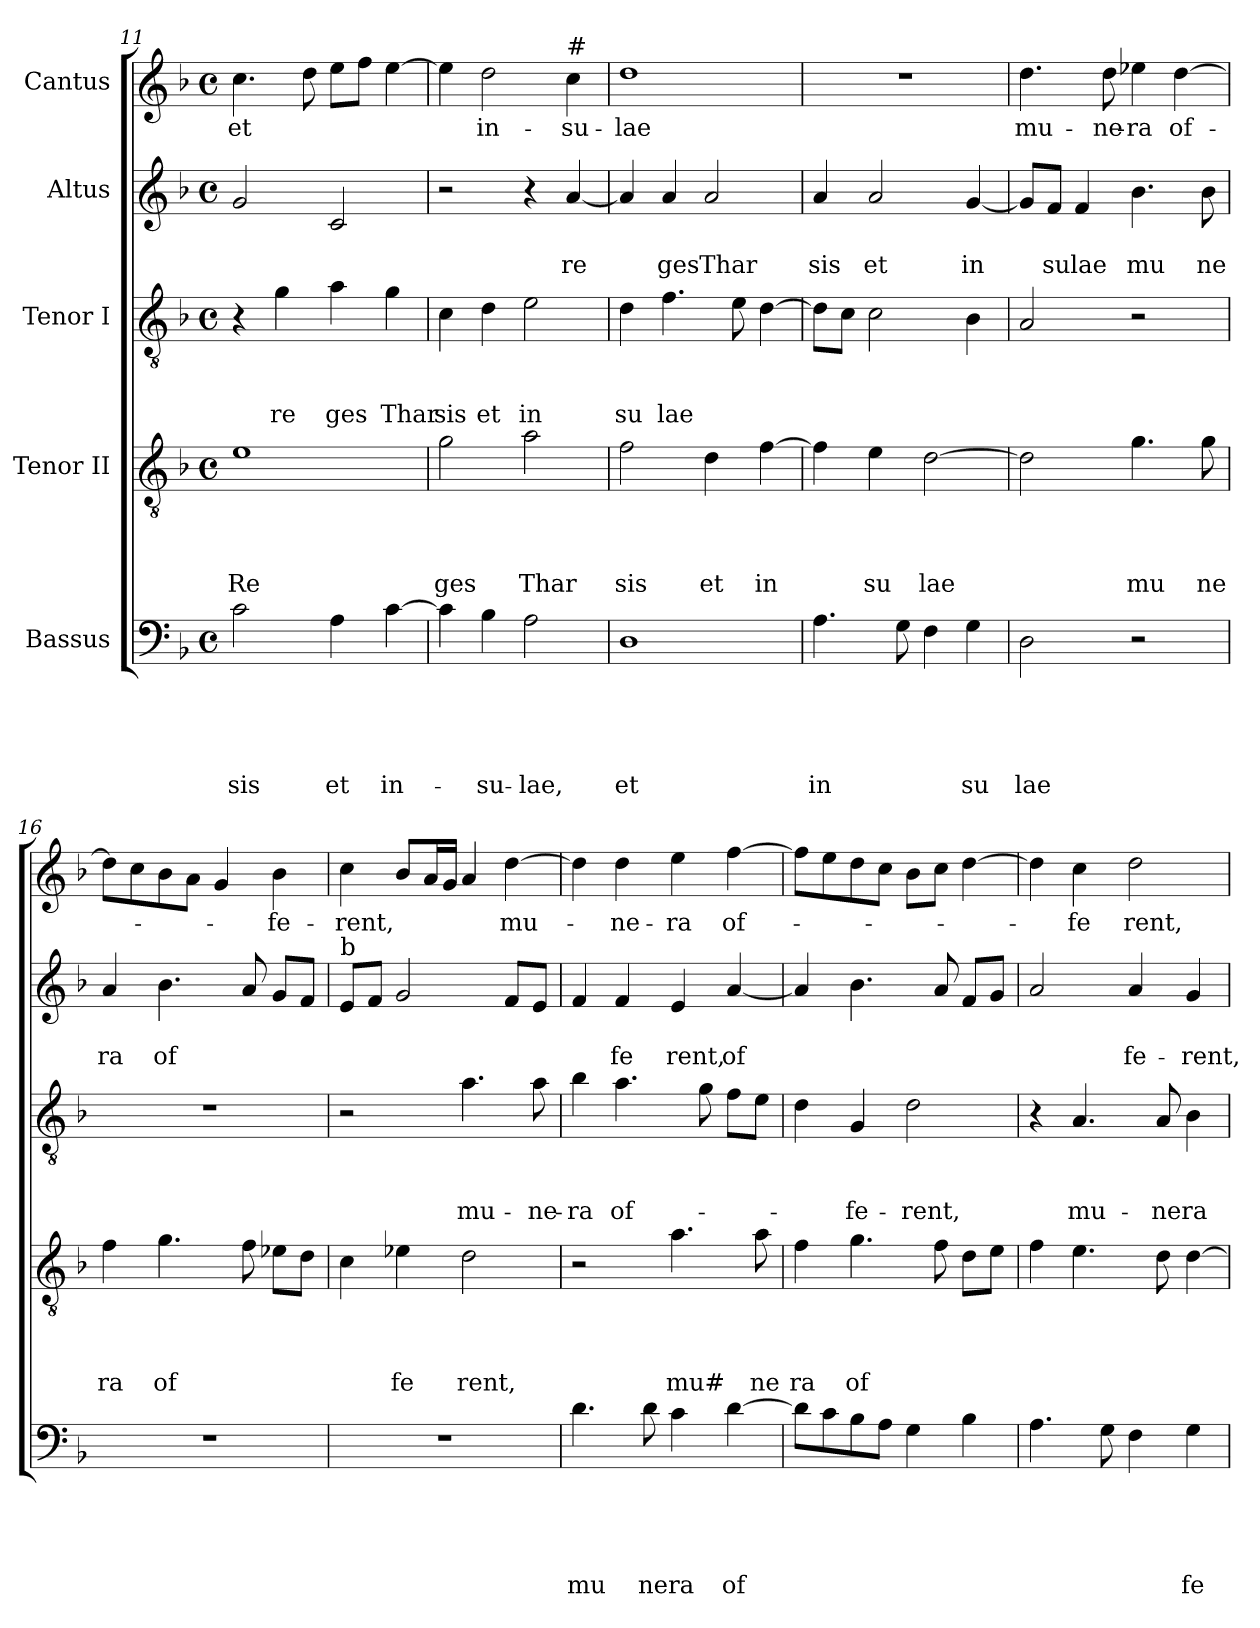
**kern	**text	**text	**text	**text	**text	**kern	**text	**text	**text	**text	**kern	**text	**text	**text	**kern	**text	**text	**kern	**text
*part5	*part5	*part5	*part5	*part5	*part5	*part4	*part4	*part4	*part4	*part4	*part3	*part3	*part3	*part3	*part2	*part2	*part2	*part1	*part1
*staff5	*staff5	*staff5	*staff5	*staff5	*staff5	*staff4	*staff4	*staff4	*staff4	*staff4	*staff3	*staff3	*staff3	*staff3	*staff2	*staff2	*staff2	*staff1	*staff1
*I"Bassus	*	*	*	*	*	*I"Tenor II	*	*	*	*	*I"Tenor I	*	*	*	*I"Altus	*	*	*I"Cantus	*
*clefF4	*	*	*	*	*	*clefGv2	*	*	*	*	*clefGv2	*	*	*	*clefG2	*	*	*clefG2	*
*k[b-]	*	*	*	*	*	*k[b-]	*	*	*	*	*k[b-]	*	*	*	*k[b-]	*	*	*k[b-]	*
*F:	*	*	*	*	*	*F:	*	*	*	*	*F:	*	*	*	*F:	*	*	*F:	*
*M4/4	*	*	*	*	*	*M4/4	*	*	*	*	*M4/4	*	*	*	*M4/4	*	*	*M4/4	*
*met(c)	*	*	*	*	*	*met(c)	*	*	*	*	*met(c)	*	*	*	*met(c)	*	*	*met(c)	*
=11	=11	=11	=11	=11	=11	=11	=11	=11	=11	=11	=11	=11	=11	=11	=11	=11	=11	=11	=11
!	!	!	!	!	!LO:LY:b	!	!	!	!	!LO:LY:b	!	!	!	!	!	!	!	!	!LO:LY:b
2c\	.	.	.	.	-sis	1e	.	.	.	Re	4r	.	.	.	2g/	.	.	4.cc\	et
!	!	!	!	!	!	!	!	!	!	!	!	!	!	!LO:LY:b	!	!	!	!	!
.	.	.	.	.	.	.	.	.	.	.	4g\	.	.	re	.	.	.	.	.
.	.	.	.	.	.	.	.	.	.	.	.	.	.	.	.	.	.	8dd\	.
!	!	!	!	!	!LO:LY:b	!	!	!	!	!	!	!	!	!LO:LY:b	!	!	!	!	!
4A\	.	.	.	.	et	.	.	.	.	.	4a\	.	.	ges	2c/	.	.	8ee\L	.
.	.	.	.	.	.	.	.	.	.	.	.	.	.	.	.	.	.	8ff\J	.
!	!	!	!	!	!LO:LY:b	!	!	!	!	!	!	!	!	!LO:LY:b	!	!	!	!	!
[>4c\	.	.	.	.	in-	.	.	.	.	.	4g\	.	.	Thar	.	.	.	[>4ee\	.
=12	=12	=12	=12	=12	=12	=12	=12	=12	=12	=12	=12	=12	=12	=12	=12	=12	=12	=12	=12
!	!	!	!	!	!	!	!	!	!	!LO:LY:b	!	!	!	!LO:LY:b	!	!	!	!	!
4c\]	.	.	.	.	.	2g\	.	.	.	ges	4c\	.	.	sis	2r	.	.	4ee\]	.
!	!	!	!	!	!LO:LY:b	!	!	!	!	!	!	!	!	!LO:LY:b	!	!	!	!	!LO:LY:b
4B-\	.	.	.	.	-su-	.	.	.	.	.	4d\	.	.	et	.	.	.	2dd\	in-
!	!	!	!	!	!LO:LY:b	!	!	!	!	!LO:LY:b	!	!	!	!LO:LY:b	!	!	!	!	!
2A\	.	.	.	.	-lae,	2a\	.	.	.	Thar	2e\	.	.	in	4r	.	.	.	.
!	!	!	!	!	!	!	!	!	!	!	!	!	!	!	!	!	!	!LO:TX:a:t=#	!
!	!	!	!	!	!	!	!	!	!	!	!	!	!	!	!	!	!LO:LY:b	!	!LO:LY:b
.	.	.	.	.	.	.	.	.	.	.	.	.	.	.	[<4a/	.	re	4cc\	-su-
=13	=13	=13	=13	=13	=13	=13	=13	=13	=13	=13	=13	=13	=13	=13	=13	=13	=13	=13	=13
!	!	!	!	!	!LO:LY:b	!	!	!	!	!LO:LY:b	!	!	!	!LO:LY:b	!	!	!	!	!LO:LY:b
1D	.	.	.	.	et	2f\	.	.	.	sis	4d\	.	.	su	4a/]	.	.	1dd	-lae
!	!	!	!	!	!	!	!	!	!	!	!	!	!	!LO:LY:b	!	!	!LO:LY:b	!	!
.	.	.	.	.	.	.	.	.	.	.	4.f\	.	.	lae	4a/	.	ges	.	.
!	!	!	!	!	!	!	!	!	!	!LO:LY:b	!	!	!	!	!	!	!LO:LY:b	!	!
.	.	.	.	.	.	4d\	.	.	.	et	.	.	.	.	2a/	.	Thar	.	.
.	.	.	.	.	.	.	.	.	.	.	8e\	.	.	.	.	.	.	.	.
!	!	!	!	!	!	!	!	!	!	!LO:LY:b	!	!	!	!	!	!	!	!	!
.	.	.	.	.	.	[<4f\	.	.	.	in	[<4d\	.	.	.	.	.	.	.	.
!!LO:LB:g=z
=14	=14	=14	=14	=14	=14	=14	=14	=14	=14	=14	=14	=14	=14	=14	=14	=14	=14	=14	=14
!	!	!	!	!	!LO:LY:b	!	!	!	!	!	!	!	!	!	!	!	!LO:LY:b	!	!
4.A\	.	.	.	.	in	4f\]	.	.	.	.	8d\L]	.	.	.	4a/	.	sis	1r	.
.	.	.	.	.	.	.	.	.	.	.	8c\J	.	.	.	.	.	.	.	.
!	!	!	!	!	!	!	!	!	!	!LO:LY:b	!	!	!	!	!	!	!LO:LY:b	!	!
.	.	.	.	.	.	4e\	.	.	.	su	2c\	.	.	.	2a/	.	et	.	.
8G\	.	.	.	.	.	.	.	.	.	.	.	.	.	.	.	.	.	.	.
!	!	!	!	!	!	!	!	!	!	!LO:LY:b	!	!	!	!	!	!	!	!	!
4F\	.	.	.	.	.	[>2d\	.	.	.	lae	.	.	.	.	.	.	.	.	.
!	!	!	!	!	!LO:LY:b	!	!	!	!	!	!	!	!	!	!	!	!LO:LY:b	!	!
4G\	.	.	.	.	su	.	.	.	.	.	4B-\	.	.	.	[<4g/	.	in	.	.
=15	=15	=15	=15	=15	=15	=15	=15	=15	=15	=15	=15	=15	=15	=15	=15	=15	=15	=15	=15
!	!	!	!	!	!LO:LY:b	!	!	!	!	!	!	!	!	!	!	!	!	!	!LO:LY:b
2D\	.	.	.	.	lae	2d\]	.	.	.	.	2A/	.	.	.	8g/L]	.	.	4.dd\	mu-
!	!	!	!	!	!	!	!	!	!	!	!	!	!	!	!	!	!LO:LY:b	!	!
.	.	.	.	.	.	.	.	.	.	.	.	.	.	.	8f/J	.	sulae	.	.
.	.	.	.	.	.	.	.	.	.	.	.	.	.	.	4f/	.	.	.	.
!	!	!	!	!	!	!	!	!	!	!	!	!	!	!	!	!	!	!	!LO:LY:b
.	.	.	.	.	.	.	.	.	.	.	.	.	.	.	.	.	.	8dd\	-ne-
!	!	!	!	!	!	!	!	!	!	!LO:LY:b	!	!	!	!	!	!	!LO:LY:b	!	!LO:LY:b
2r	.	.	.	.	.	4.g\	.	.	.	mu	2r	.	.	.	4.b-\	.	mu	4ee-X\	-ra
!	!	!	!	!	!	!	!	!	!	!	!	!	!	!	!	!	!	!	!LO:LY:b
.	.	.	.	.	.	.	.	.	.	.	.	.	.	.	.	.	.	[>4dd\	of-
!	!	!	!	!	!	!	!	!	!	!LO:LY:b	!	!	!	!	!	!	!LO:LY:b	!	!
.	.	.	.	.	.	8g\	.	.	.	ne	.	.	.	.	8b-\	.	ne	.	.
=16	=16	=16	=16	=16	=16	=16	=16	=16	=16	=16	=16	=16	=16	=16	=16	=16	=16	=16	=16
!	!	!	!	!	!	!	!	!	!	!LO:LY:b	!	!	!	!	!	!	!LO:LY:b	!	!
1r	.	.	.	.	.	4f\	.	.	.	ra	1r	.	.	.	4a/	.	ra	8dd\L]	.
.	.	.	.	.	.	.	.	.	.	.	.	.	.	.	.	.	.	8cc\	.
!	!	!	!	!	!	!	!	!	!	!LO:LY:b	!	!	!	!	!	!	!LO:LY:b	!	!
.	.	.	.	.	.	4.g\	.	.	.	of	.	.	.	.	4.b-\	.	of	8b-\	.
.	.	.	.	.	.	.	.	.	.	.	.	.	.	.	.	.	.	8a\J	.
.	.	.	.	.	.	.	.	.	.	.	.	.	.	.	.	.	.	4g/	.
.	.	.	.	.	.	8f\	.	.	.	.	.	.	.	.	8a/	.	.	.	.
!	!	!	!	!	!	!	!	!	!	!	!	!	!	!	!	!	!	!	!LO:LY:b
.	.	.	.	.	.	8e-X\L	.	.	.	.	.	.	.	.	8g/L	.	.	4b-\	-fe-
.	.	.	.	.	.	8d\J	.	.	.	.	.	.	.	.	8f/J	.	.	.	.
=17	=17	=17	=17	=17	=17	=17	=17	=17	=17	=17	=17	=17	=17	=17	=17	=17	=17	=17	=17
!	!	!	!	!	!	!	!	!	!	!	!	!	!	!	!LO:TX:a:t=b	!	!	!	!
!	!	!	!	!	!	!	!	!	!	!	!	!	!	!	!	!	!	!	!LO:LY:b
1r	.	.	.	.	.	4c\	.	.	.	.	2r	.	.	.	8e/L	.	.	4cc\	-rent,
.	.	.	.	.	.	.	.	.	.	.	.	.	.	.	8f/J	.	.	.	.
!	!	!	!	!	!	!	!	!	!	!LO:LY:b	!	!	!	!	!	!	!	!	!
.	.	.	.	.	.	4e-X\	.	.	.	fe	.	.	.	.	2g/	.	.	8b-/L	.
.	.	.	.	.	.	.	.	.	.	.	.	.	.	.	.	.	.	16a/L	.
.	.	.	.	.	.	.	.	.	.	.	.	.	.	.	.	.	.	16g/JJ	.
!	!	!	!	!	!	!	!	!	!	!LO:LY:b	!	!	!	!LO:LY:b	!	!	!	!	!
.	.	.	.	.	.	2d\	.	.	.	rent,	4.a\	.	.	mu-	.	.	.	4a/	.
!	!	!	!	!	!	!	!	!	!	!	!	!	!	!	!	!	!	!	!LO:LY:b
.	.	.	.	.	.	.	.	.	.	.	.	.	.	.	8f/L	.	.	[>4dd\	mu-
!	!	!	!	!	!	!	!	!	!	!	!	!	!	!LO:LY:b	!	!	!	!	!
.	.	.	.	.	.	.	.	.	.	.	8a\	.	.	-ne-	8e/J	.	.	.	.
=18	=18	=18	=18	=18	=18	=18	=18	=18	=18	=18	=18	=18	=18	=18	=18	=18	=18	=18	=18
!	!	!	!	!	!LO:LY:b	!	!	!	!	!	!	!	!	!LO:LY:b	!	!	!	!	!
4.d\	.	.	.	.	mu	2r	.	.	.	.	4b-\	.	.	-ra	4f/	.	.	4dd\]	.
!	!	!	!	!	!	!	!	!	!	!	!	!	!	!LO:LY:b	!	!	!LO:LY:b	!	!LO:LY:b
.	.	.	.	.	.	.	.	.	.	.	4.a\	.	.	of-	4f/	.	fe	4dd\	-ne-
!	!	!	!	!	!LO:LY:b	!	!	!	!	!	!	!	!	!	!	!	!	!	!
8d\	.	.	.	.	nera	.	.	.	.	.	.	.	.	.	.	.	.	.	.
!	!	!	!	!	!	!	!	!	!	!LO:LY:b:rj	!	!	!	!	!	!	!LO:LY:b	!	!LO:LY:b
4c\	.	.	.	.	.	4.a\	.	.	.	mu#	.	.	.	.	4e/	.	rent,	4ee\	-ra
.	.	.	.	.	.	.	.	.	.	.	8g\	.	.	.	.	.	.	.	.
!	!	!	!	!	!LO:LY:b	!	!	!	!	!	!	!	!	!	!	!	!LO:LY:b	!	!LO:LY:b
[>4d\	.	.	.	.	of	.	.	.	.	.	8f\L	.	.	.	[<4a/	.	of	[>4ff\	of-
!	!	!	!	!	!	!	!	!	!	!LO:LY:b	!	!	!	!	!	!	!	!	!
.	.	.	.	.	.	8a\	.	.	.	ne	8e\J	.	.	.	.	.	.	.	.
=19	=19	=19	=19	=19	=19	=19	=19	=19	=19	=19	=19	=19	=19	=19	=19	=19	=19	=19	=19
!	!	!	!	!	!	!	!	!	!	!LO:LY:b	!	!	!	!	!	!	!	!	!
8d\L]	.	.	.	.	.	4f\	.	.	.	ra	4d\	.	.	.	4a/]	.	.	8ff\L]	.
8c\	.	.	.	.	.	.	.	.	.	.	.	.	.	.	.	.	.	8ee\	.
!	!	!	!	!	!	!	!	!	!	!LO:LY:b	!	!	!	!LO:LY:b	!	!	!	!	!
8B-\	.	.	.	.	.	4.g\	.	.	.	of	4G/	.	.	-fe-	4.b-\	.	.	8dd\	.
8A\J	.	.	.	.	.	.	.	.	.	.	.	.	.	.	.	.	.	8cc\J	.
!	!	!	!	!	!	!	!	!	!	!	!	!	!	!LO:LY:b	!	!	!	!	!
4G\	.	.	.	.	.	.	.	.	.	.	2d\	.	.	-rent,	.	.	.	8b-\L	.
.	.	.	.	.	.	8f\	.	.	.	.	.	.	.	.	8a/	.	.	8cc\J	.
4B-\	.	.	.	.	.	8d\L	.	.	.	.	.	.	.	.	8f/L	.	.	[>4dd\	.
.	.	.	.	.	.	8e\J	.	.	.	.	.	.	.	.	8g/J	.	.	.	.
!!LO:PB:g=z
=20	=20	=20	=20	=20	=20	=20	=20	=20	=20	=20	=20	=20	=20	=20	=20	=20	=20	=20	=20
4.A\	.	.	.	.	.	4f\	.	.	.	.	4r	.	.	.	2a/	.	.	4dd\]	.
!	!	!	!	!	!	!	!	!	!	!	!	!	!	!LO:LY:b	!	!	!	!	!LO:LY:b
.	.	.	.	.	.	4.e\	.	.	.	.	4.A/	.	.	mu-	.	.	.	4cc\	-fe
8G\	.	.	.	.	.	.	.	.	.	.	.	.	.	.	.	.	.	.	.
!	!	!	!	!	!	!	!	!	!	!	!	!	!	!	!	!	!LO:LY:b	!	!LO:LY:b
4F\	.	.	.	.	.	.	.	.	.	.	.	.	.	.	4a/	.	fe-	2dd\	rent,
!	!	!	!	!	!	!	!	!	!	!	!	!	!	!LO:LY:b	!	!	!	!	!
.	.	.	.	.	.	8d\	.	.	.	.	8A/	.	.	-nera	.	.	.	.	.
!	!	!	!	!	!LO:LY:b	!	!	!	!	!	!	!	!	!	!	!	!LO:LY:b	!	!
4G\	.	.	.	.	fe	[>4d\	.	.	.	.	4B-\	.	.	.	4g/	.	-rent,	.	.
=	=	=	=	=	=	=	=	=	=	=	=	=	=	=	=	=	=	=	=
*-	*-	*-	*-	*-	*-	*-	*-	*-	*-	*-	*-	*-	*-	*-	*-	*-	*-	*-	*-
